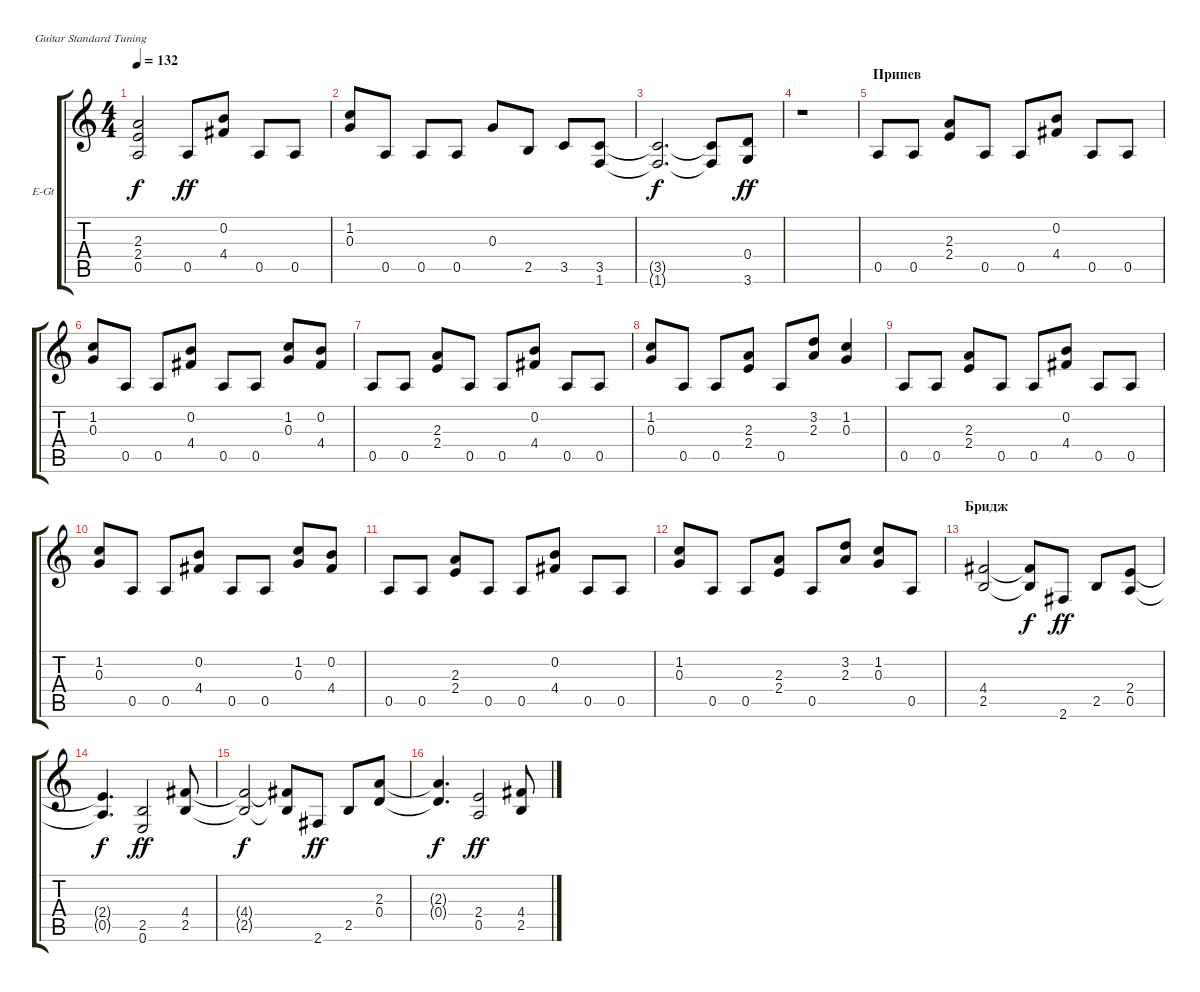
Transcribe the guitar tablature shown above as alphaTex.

\bracketExtendMode groupsimilarinstruments
\firstSystemTrackNameOrientation horizontal
\otherSystemsTrackNameOrientation horizontal
\track ("Владимир Холстинин" "E-Gt") {instrument overdrivenguitar}
\staff {score tabs}
\tuning (E4 B3 G3 D3 A2 E2)
\ts (4 4)
\tempo 132
\clef g2
\scale
0.333333
\ks c
(2.3{t} 2.4{t} 0.5{t}).2{dy f} 0.5.8{dy ff} (0.2 4.4).8 0.5.8 0.5.8 |
\scale
0.333333 (1.2 0.3).8 0.5.8 0.5.8 0.5.8 0.3.8 2.5.8 3.5.8 (3.5 1.6).8 |
\scale
0.333333 (3.5{t} 1.6{t}).2{d dy f} (3.5{t} 1.6{t}).8 (0.4 3.6).8{dy ff} |
\scale
0.333333 r.1 |
\section ("" "Припев")
\scale
0.333333 0.5.8 0.5.8 (2.3 2.4).8 0.5.8 0.5.8 (0.2 4.4).8 0.5.8 0.5.8 |
\scale
0.333333 (1.2 0.3).8 0.5.8 0.5.8 (0.2 4.4).8 0.5.8 0.5.8 (1.2 0.3).8 (0.2 4.4).8 |
\scale
0.333333 0.5.8 0.5.8 (2.3 2.4).8 0.5.8 0.5.8 (0.2 4.4).8 0.5.8 0.5.8 |
\scale
0.333333 (1.2 0.3).8 0.5.8 0.5.8 (2.3 2.4).8 0.5.8 (3.2 2.3).8 (1.2 0.3).4 |
\scale
0.333333 0.5.8 0.5.8 (2.3 2.4).8 0.5.8 0.5.8 (0.2 4.4).8 0.5.8 0.5.8 |
\scale
0.333333 (1.2 0.3).8 0.5.8 0.5.8 (0.2 4.4).8 0.5.8 0.5.8 (1.2 0.3).8 (0.2 4.4).8 |
\scale
0.333333 0.5.8 0.5.8 (2.3 2.4).8 0.5.8 0.5.8 (0.2 4.4).8 0.5.8 0.5.8 |
\scale
0.333333 (1.2 0.3).8 0.5.8 0.5.8 (2.3 2.4).8 0.5.8 (3.2 2.3).8 (1.2 0.3).8 0.5.8 |
\section ("" "Бридж")
\scale
0.333333 (4.4 2.5).2 (4.4{t} 2.5{t}).8{dy f} 2.6.8{dy ff} 2.5.8 (2.4 0.5).8 |
\scale
0.333333 (2.4{t} 0.5{t}).4{d dy f} (2.5 0.6).2{dy ff} (4.4 2.5).8 |
\scale
0.333333 (4.4{t} 2.5{t}).2{dy f} (4.4{t} 2.5{t}).8 2.6.8{dy ff} 2.5.8 (2.3 0.4).8 |
\scale
0.333333 (2.3{t} 0.4{t}).4{d dy f} (2.4 0.5).2{dy ff} (4.4 2.5).8
